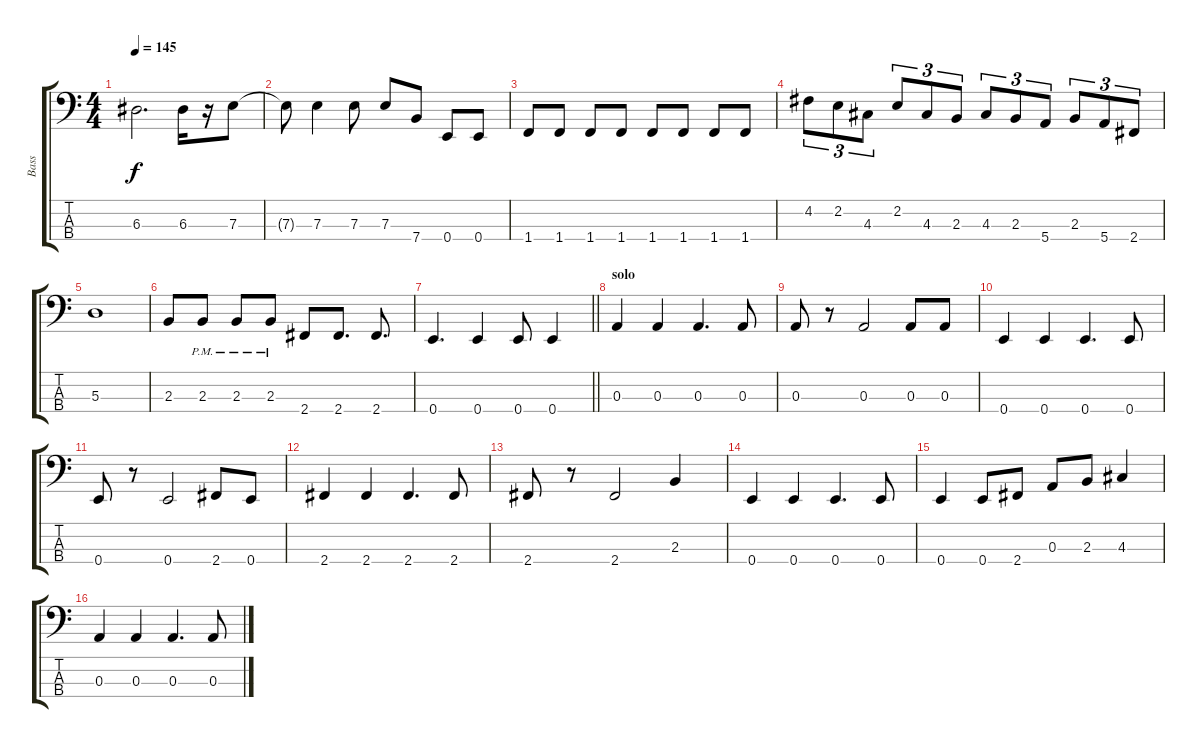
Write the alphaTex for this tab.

\track ("Bass" "Bass") {instrument electricbassfinger}
\staff {score tabs}
\tuning (G2 D2 A1 E1) {hide}
\ts (4 4)
\tempo 145
\clef f4
\ks c
6.3.2{d dy f} 6.3.16 r.16 7.3.8 |
7.3{t}.8 7.3.4 7.3.8 7.3.8 7.4.8 0.4.8 0.4.8 |
1.4.8 1.4.8 1.4.8 1.4.8 1.4.8 1.4.8 1.4.8 1.4.8 |
4.2.8{tu (3 2)} 2.2.8{tu (3 2)} 4.3.8{tu (3 2)} 2.2.8{tu (3 2)} 4.3.8{tu (3 2)} 2.3.8{tu (3 2)} 4.3.8{tu (3 2)} 2.3.8{tu (3 2)} 5.4.8{tu (3 2)} 2.3.8{tu (3 2)} 5.4.8{tu (3 2)} 2.4.8{tu (3 2)} |
5.3.1 |
2.3.8 2.3{pm}.8 2.3{pm}.8 2.3{pm}.8 2.4.8 2.4.8{d} 2.4.8{d} |
\barLineRight lightlight
0.4.4{d} 0.4.4 0.4.8 0.4.4 |
\section ("" "solo")
0.3.4 0.3.4 0.3.4{d} 0.3.8 |
0.3.8 r.8 0.3.2 0.3.8 0.3.8 |
0.4.4 0.4.4 0.4.4{d} 0.4.8 |
0.4.8 r.8 0.4.2 2.4.8 0.4.8 |
2.4.4 2.4.4 2.4.4{d} 2.4.8 |
2.4.8 r.8 2.4.2 2.3.4 |
0.4.4 0.4.4 0.4.4{d} 0.4.8 |
0.4.4 0.4.8 2.4.8 0.3.8 2.3.8 4.3.4 |
0.3.4 0.3.4 0.3.4{d} 0.3.8
